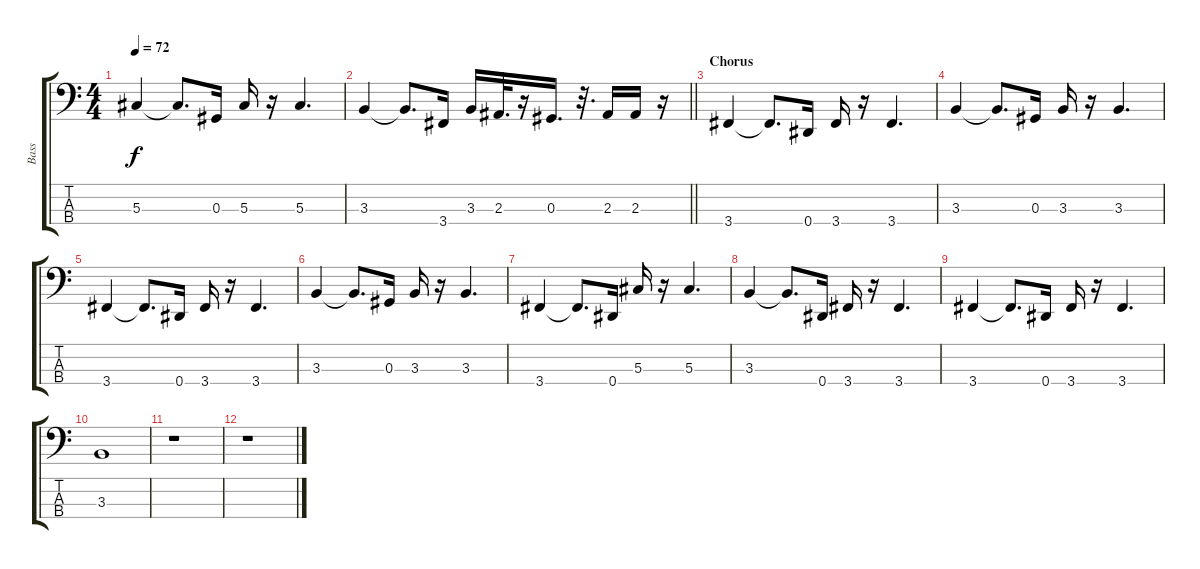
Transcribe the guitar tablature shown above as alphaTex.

\track ("Bass" "Bass") {instrument electricbassfinger}
\staff {score tabs}
\tuning (Gb2 Db2 Ab1 Eb1) {hide}
\ts (4 4)
\tempo 72
\clef f4
\ks c
5.3.4{dy f} 5.3{t}.8{d} 0.3.16 5.3.16 r.16 5.3.4{d} |
\barLineRight lightlight
3.3.4 3.3{t}.8{d} 3.4.16 3.3.16 2.3.32{d} r.16 0.3.16{d} r.32{d} 2.3.16 2.3.16 r.16 |
\section ("" "Chorus")
3.4.4 3.4{t}.8{d} 0.4.16 3.4.16 r.16 3.4.4{d} |
3.3.4 3.3{t}.8{d} 0.3.16 3.3.16 r.16 3.3.4{d} |
3.4.4 3.4{t}.8{d} 0.4.16 3.4.16 r.16 3.4.4{d} |
3.3.4 3.3{t}.8{d} 0.3.16 3.3.16 r.16 3.3.4{d} |
3.4.4 3.4{t}.8{d} 0.4.16 5.3.16 r.16 5.3.4{d} |
3.3.4 3.3{t}.8{d} 0.4.16 3.4.16 r.16 3.4.4{d} |
3.4.4 3.4{t}.8{d} 0.4.16 3.4.16 r.16 3.4.4{d} |
3.3.1 |
r.1 |
r.1
